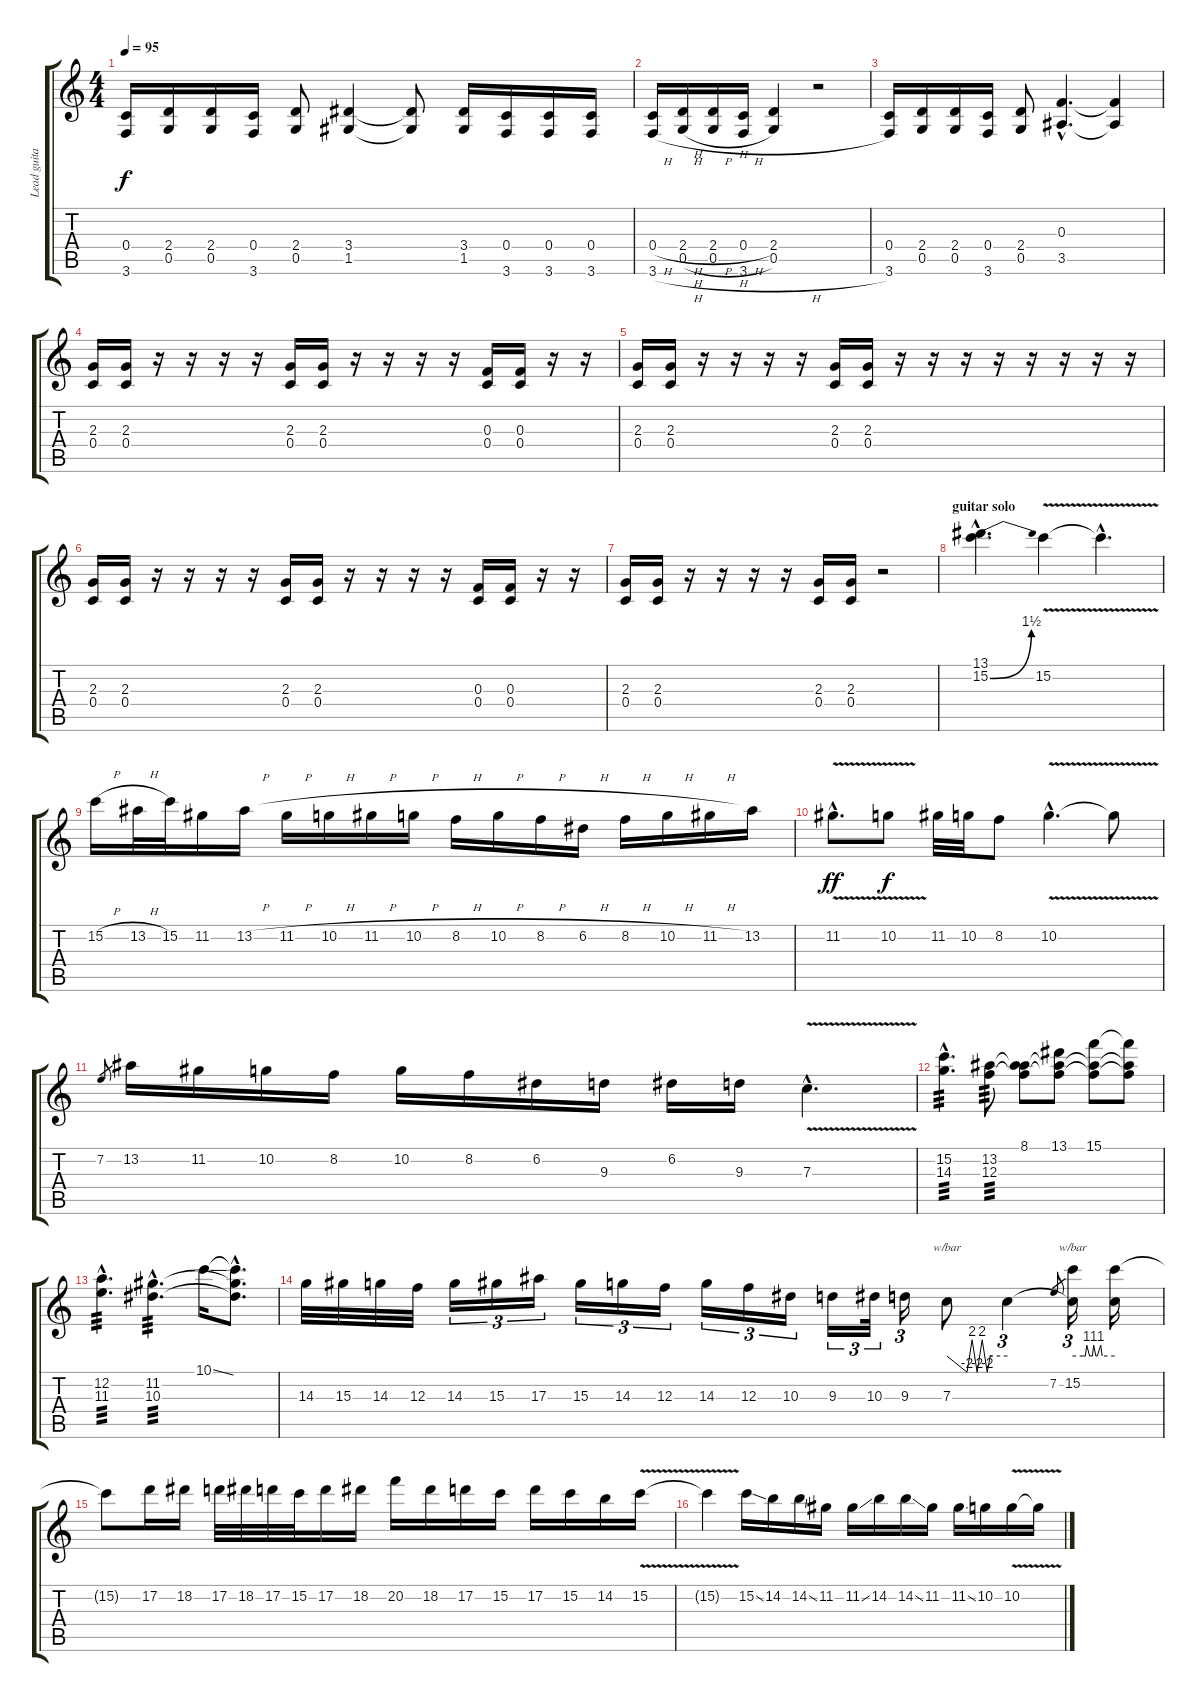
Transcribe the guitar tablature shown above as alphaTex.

\track ("Lead guitar" "Lead guita") {instrument distortionguitar}
\staff {score tabs}
\tuning (D4 A3 F3 C3 G2 D2) {hide}
\ts (4 4)
\tempo 95
\clef g2
\ks c
(0.4 3.6).16{dy f} (2.4 0.5).16 (2.4 0.5).16 (0.4 3.6).16 (2.4 0.5).8 (3.4 1.5).4 (3.4{t} 1.5{t}).8 (3.4 1.5).16 (0.4 3.6).16 (0.4 3.6).16 (0.4 3.6).16 |
(0.4{h} 3.6{h}).16 (2.4{h} 0.5{h}).16 (2.4{h} 0.5{h}).16 (0.4{h} 3.6{h}).16 (2.4 0.5).4 r.2 |
(0.4 3.6).16 (2.4 0.5).16 (2.4 0.5).16 (0.4 3.6).16 (2.4 0.5).8 (0.3{hac} 3.5{hac}).4{d} (0.3{t} 3.5{t}).4 |
(2.3 0.4).16 (2.3 0.4).16 r.16 r.16 r.16 r.16 (2.3 0.4).16 (2.3 0.4).16 r.16 r.16 r.16 r.16 (0.3 0.4).16 (0.3 0.4).16 r.16 r.16 |
(2.3 0.4).16 (2.3 0.4).16 r.16 r.16 r.16 r.16 (2.3 0.4).16 (2.3 0.4).16 r.16 r.16 r.16 r.16 r.16 r.16 r.16 r.16 |
(2.3 0.4).16 (2.3 0.4).16 r.16 r.16 r.16 r.16 (2.3 0.4).16 (2.3 0.4).16 r.16 r.16 r.16 r.16 (0.3 0.4).16 (0.3 0.4).16 r.16 r.16 |
(2.3 0.4).16 (2.3 0.4).16 r.16 r.16 r.16 r.16 (2.3 0.4).16 (2.3 0.4).16 r.2 |
\section ("" "guitar solo")
(13.1{hac} 15.2{be (bend 0 0 60 6) hac}).4{d} 15.2{v}.4 15.2{hac t}.4{d} |
15.2{h}.16 13.2{h}.32 15.2.32 11.2.16 13.2{h}.16 11.2{h}.16 10.2{h}.16 11.2{h}.16 10.2{h}.16 8.2{h}.16 10.2{h}.16 8.2{h}.16 6.2{h}.16 8.2{h}.16 10.2{h}.16 11.2{h}.16 13.2.16 |
11.2{v hac}.8{d dy ff} 10.2{v}.8{dy f} 11.2.32 10.2.32 8.2.8 10.2{v hac}.4{d} 10.2{t}.8 |
7.2.8{gr} 13.2.16 11.2.16 10.2.16 8.2.16 10.2.16 8.2.16 6.2.16 9.3.16 6.2.16 9.3.16 7.3{v hac}.4{d} |
(15.2{hac} 14.3{hac}).4{d tp 3} (13.2 12.3).8{tp 3} (8.1 13.2{t} 12.3{t}).8 (13.1 13.2{t} 12.3{t}).8 (15.1 13.2{t} 12.3{t}).8 (15.1{t} 13.2{t} 12.3{t}).8 |
(12.2{hac} 11.3{hac}).4{d tp 3} (11.2{hac} 10.3{hac}).4{d tp 3} 10.1{ss}.16 (10.1{hac t} 11.2{hac t} 10.3{hac t}).8{d} |
14.3.32 15.3.32 14.3.32 12.3.32 14.3.16{tu (3 2)} 15.3.16{tu (3 2)} 17.3.16{tu (3 2)} 15.3.16{tu (3 2)} 14.3.16{tu (3 2)} 12.3.16{tu (3 2)} 14.3.16{tu (3 2)} 12.3.16{tu (3 2)} 10.3.16{tu (3 2)} 9.3.16{tu (3 2)} 10.3.32{tu (3 2)} 9.3.16{tu (3 2)} 7.3.8{tbe (custom default 0 0 20 -8 25 8 30 -8 35 8 40 -8 43 0 45 0 60 0)} 7.3{t}.4{tu (3 2)} 7.2.8{gr} (15.2 7.3{t}).16{tu (3 2) tbe (custom default 0 0 15 0 18 0 20 4 24 0 28 0 30 4 33 0 35 0 40 4 42 0 60 0)} (15.2{t} 7.3{t}).16 |
15.2{t}.8 17.2.16 18.2.16 17.2.32 18.2.32 17.2.32 15.2.32 17.2.16 18.2.16 20.2.16 18.2.16 17.2.16 15.2.16 17.2.16 15.2.16 14.2.16 15.2{v}.16 |
15.2{t}.4 15.2{ss}.16 14.2.16 14.2{ss}.16 11.2.16 11.2{ss}.16 14.2.16 14.2{ss}.16 11.2.16 11.2{ss}.16 10.2.16 10.2{v}.16 10.2{t}.16
